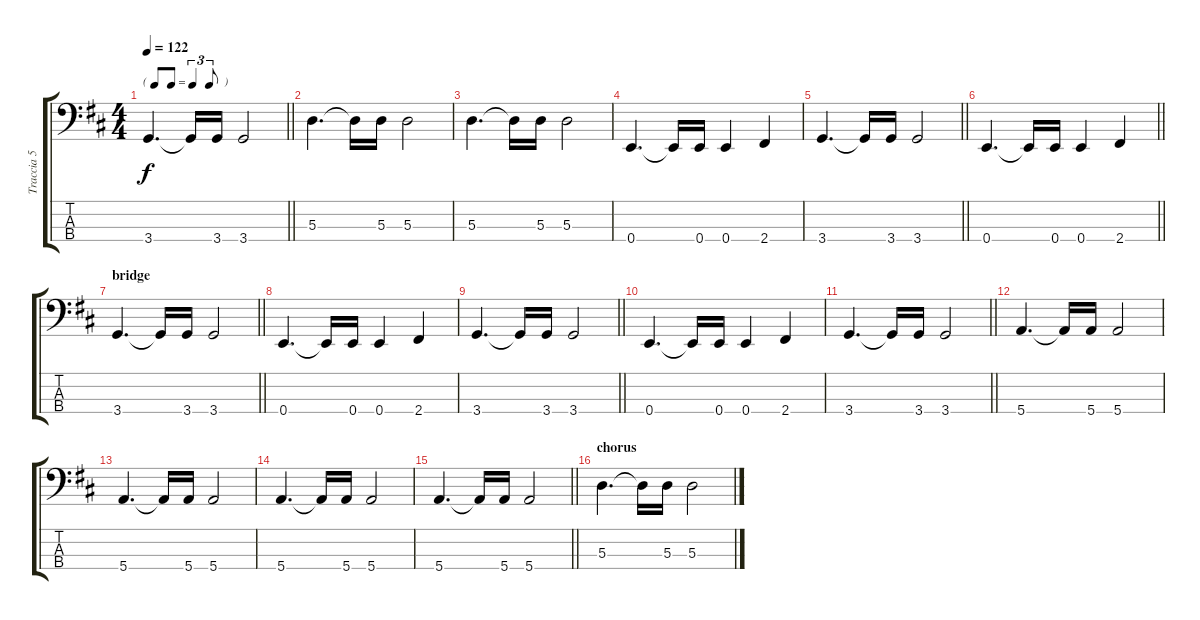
\track ("Traccia 5" "Traccia 5") {instrument electricbassfinger}
\staff {score tabs}
\tuning (G2 D2 A1 E1) {hide}
\ts (4 4)
\tf triplet8th
\tempo 122
\clef f4
\barLineRight lightlight
\ks d
3.4.4{d dy f} 3.4{t}.16 3.4.16 3.4.2 |
5.3.4{d} 5.3{t}.16 5.3.16 5.3.2 |
5.3.4{d} 5.3{t}.16 5.3.16 5.3.2 |
0.4.4{d} 0.4{t}.16 0.4.16 0.4.4 2.4.4 |
\barLineRight lightlight
3.4.4{d} 3.4{t}.16 3.4.16 3.4.2 |
\barLineRight lightlight
0.4.4{d} 0.4{t}.16 0.4.16 0.4.4 2.4.4 |
\section ("" "bridge")
\barLineRight lightlight
3.4.4{d} 3.4{t}.16 3.4.16 3.4.2 |
0.4.4{d} 0.4{t}.16 0.4.16 0.4.4 2.4.4 |
\barLineRight lightlight
3.4.4{d} 3.4{t}.16 3.4.16 3.4.2 |
0.4.4{d} 0.4{t}.16 0.4.16 0.4.4 2.4.4 |
\barLineRight lightlight
3.4.4{d} 3.4{t}.16 3.4.16 3.4.2 |
5.4.4{d} 5.4{t}.16 5.4.16 5.4.2 |
5.4.4{d} 5.4{t}.16 5.4.16 5.4.2 |
5.4.4{d} 5.4{t}.16 5.4.16 5.4.2 |
\barLineRight lightlight
5.4.4{d} 5.4{t}.16 5.4.16 5.4.2 |
\section ("" "chorus")
5.3.4{d} 5.3{t}.16 5.3.16 5.3.2
